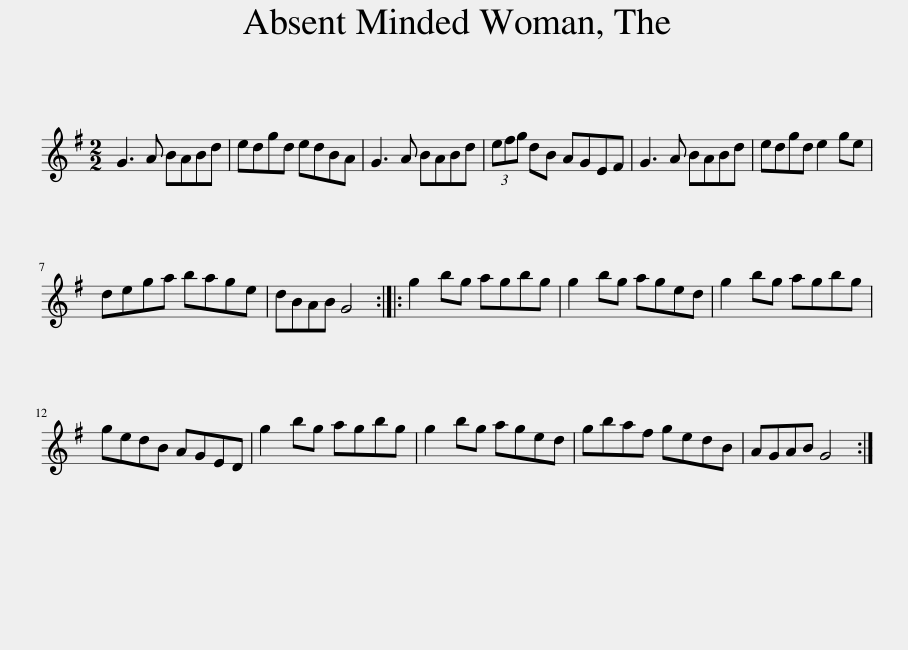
X:1
L:1/8
M:2/2
I:linebreak $
K:G
V:1 treble
V:1
 G3 A BABd | edgd edBA | G3 A BABd | (3efg dB AGEF | G3 A BABd | %5
 edgd e2 ge |$ dega bage | dBAB G4 :: g2 bg agbg | g2 bg aged | %10
 g2 bg agbg |$ gedB AGED | g2 bg agbg | g2 bg aged | gbaf gedB | %15
 AGAB G4 :| %16
